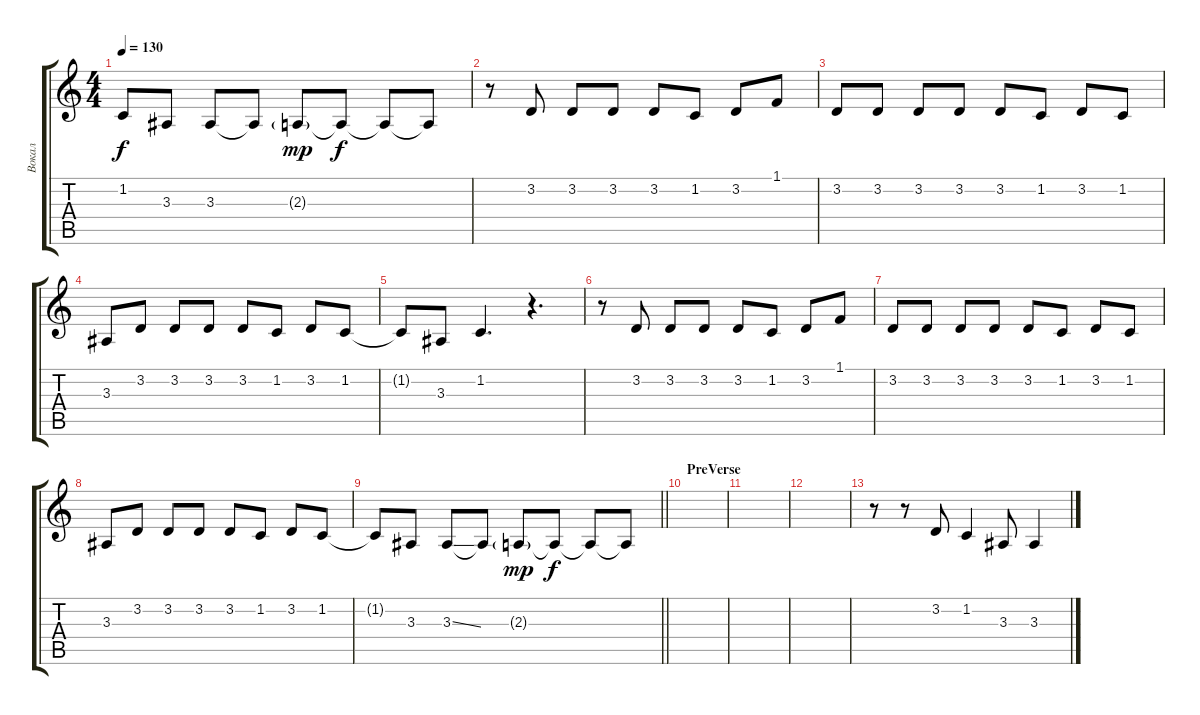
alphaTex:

\track ("Вокал " "Вокал ") {instrument synthbrass1}
\staff {score tabs}
\tuning (E4 B3 G3 D3 A2 E2) {hide}
\ts (4 4)
\tempo 130
\clef g2
\ks c
1.2{t}.8{dy f} 3.3.8 3.3.8 3.3{t}.8 2.3{g}.8{dy mp} 2.3{t}.8{dy f} 2.3{t}.8 2.3{t}.8 |
r.8 3.2.8 3.2.8 3.2.8 3.2.8 1.2.8 3.2.8 1.1.8 |
3.2.8 3.2.8 3.2.8 3.2.8 3.2.8 1.2.8 3.2.8 1.2.8 |
3.3.8 3.2.8 3.2.8 3.2.8 3.2.8 1.2.8 3.2.8 1.2.8 |
1.2{t}.8 3.3.8 1.2.4{d} r.4{d} |
r.8 3.2.8 3.2.8 3.2.8 3.2.8 1.2.8 3.2.8 1.1.8 |
3.2.8 3.2.8 3.2.8 3.2.8 3.2.8 1.2.8 3.2.8 1.2.8 |
3.3.8 3.2.8 3.2.8 3.2.8 3.2.8 1.2.8 3.2.8 1.2.8 |
\barLineRight lightlight
1.2{t}.8 3.3.8 3.3{ss}.8 3.3{t}.8 2.3{g}.8{dy mp} 2.3{t}.8{dy f} 2.3{t}.8 2.3{t}.8 |
\section ("" "PreVerse")
|
|
|
r.8 r.8 3.2.8 1.2.4 3.3.8 3.3.4
